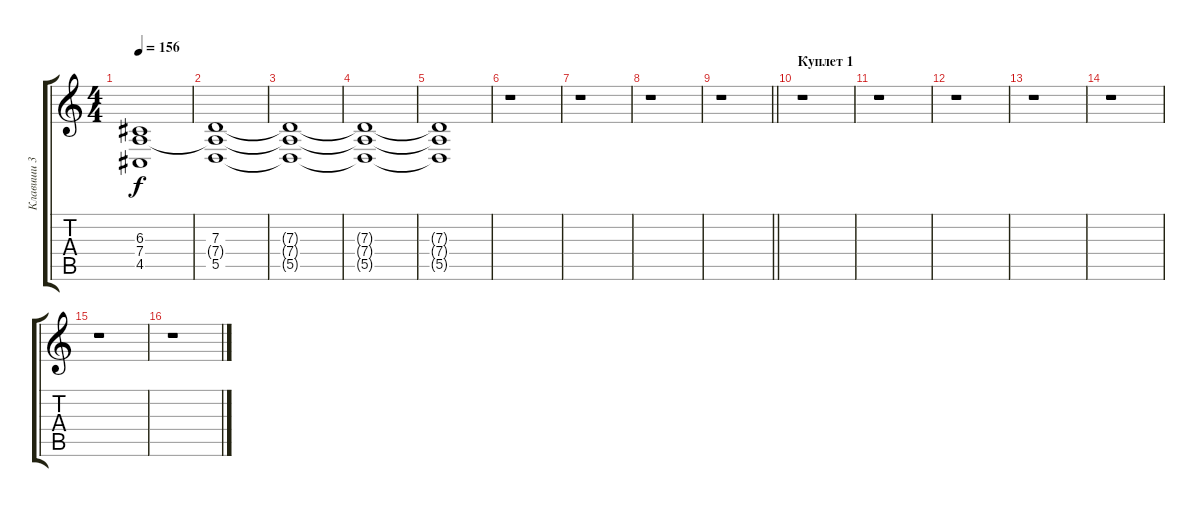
\track ("Клавиши 3" "Клавиши 3") {instrument synthstrings1}
\staff {score tabs}
\tuning (E4 B3 G3 D3 A2 E2) {hide}
\ts (4 4)
\tempo 156
\clef g2
\ks c
(6.3{t} 7.4{t} 4.5{t}).1{dy f} |
(7.3 7.4{t} 5.5).1 |
(7.3{t} 7.4{t} 5.5{t}).1 |
(7.3{t} 7.4{t} 5.5{t}).1 |
(7.3{t} 7.4{t} 5.5{t}).1 |
r.1 |
r.1 |
r.1 |
\barLineRight lightlight
r.1 |
\section ("" "Куплет 1")
r.1 |
r.1 |
r.1 |
r.1 |
r.1 |
r.1 |
r.1
